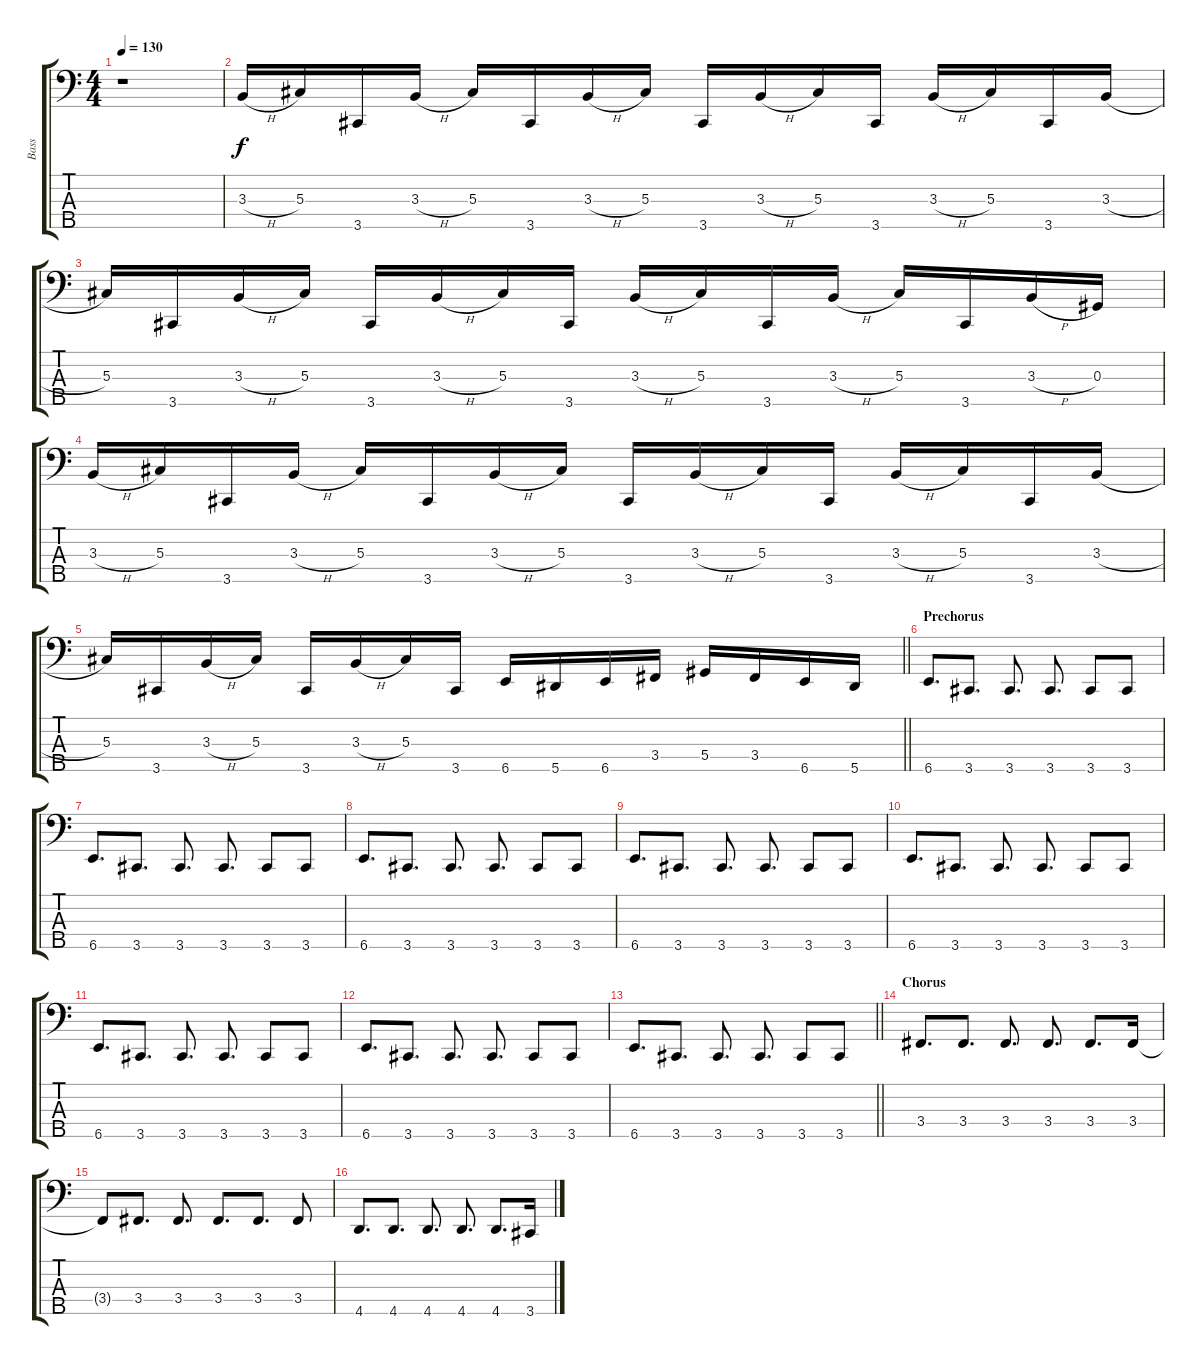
\track ("Bass" "Bass") {instrument electricbassfinger}
\staff {score tabs}
\tuning (Gb2 Db2 Ab1 Eb1 Bb0) {hide}
\ts (4 4)
\tempo 130
\clef f4
\ks c
r.1{dy f} |
3.3{h}.16 5.3.16 3.5.16 3.3{h}.16 5.3.16 3.5.16 3.3{h}.16 5.3.16 3.5.16 3.3{h}.16 5.3.16 3.5.16 3.3{h}.16 5.3.16 3.5.16 3.3{h}.16 |
5.3.16 3.5.16 3.3{h}.16 5.3.16 3.5.16 3.3{h}.16 5.3.16 3.5.16 3.3{h}.16 5.3.16 3.5.16 3.3{h}.16 5.3.16 3.5.16 3.3{h}.16 0.3.16 |
3.3{h}.16 5.3.16 3.5.16 3.3{h}.16 5.3.16 3.5.16 3.3{h}.16 5.3.16 3.5.16 3.3{h}.16 5.3.16 3.5.16 3.3{h}.16 5.3.16 3.5.16 3.3{h}.16 |
\barLineRight lightlight
5.3.16 3.5.16 3.3{h}.16 5.3.16 3.5.16 3.3{h}.16 5.3.16 3.5.16 6.5.16 5.5.16 6.5.16 3.4.16 5.4.16 3.4.16 6.5.16 5.5.16 |
\section ("" "Prechorus")
6.5.8{d} 3.5.8{d} 3.5.8{d} 3.5.8{d} 3.5.8 3.5.8 |
6.5.8{d} 3.5.8{d} 3.5.8{d} 3.5.8{d} 3.5.8 3.5.8 |
6.5.8{d} 3.5.8{d} 3.5.8{d} 3.5.8{d} 3.5.8 3.5.8 |
6.5.8{d} 3.5.8{d} 3.5.8{d} 3.5.8{d} 3.5.8 3.5.8 |
6.5.8{d} 3.5.8{d} 3.5.8{d} 3.5.8{d} 3.5.8 3.5.8 |
6.5.8{d} 3.5.8{d} 3.5.8{d} 3.5.8{d} 3.5.8 3.5.8 |
6.5.8{d} 3.5.8{d} 3.5.8{d} 3.5.8{d} 3.5.8 3.5.8 |
\barLineRight lightlight
6.5.8{d} 3.5.8{d} 3.5.8{d} 3.5.8{d} 3.5.8 3.5.8 |
\section ("" "Chorus")
3.4.8{d} 3.4.8{d} 3.4.8{d} 3.4.8{d} 3.4.8{d} 3.4.16 |
3.4{t}.8 3.4.8{d} 3.4.8{d} 3.4.8{d} 3.4.8{d} 3.4.8 |
4.5.8{d} 4.5.8{d} 4.5.8{d} 4.5.8{d} 4.5.8{d} 3.5.16
